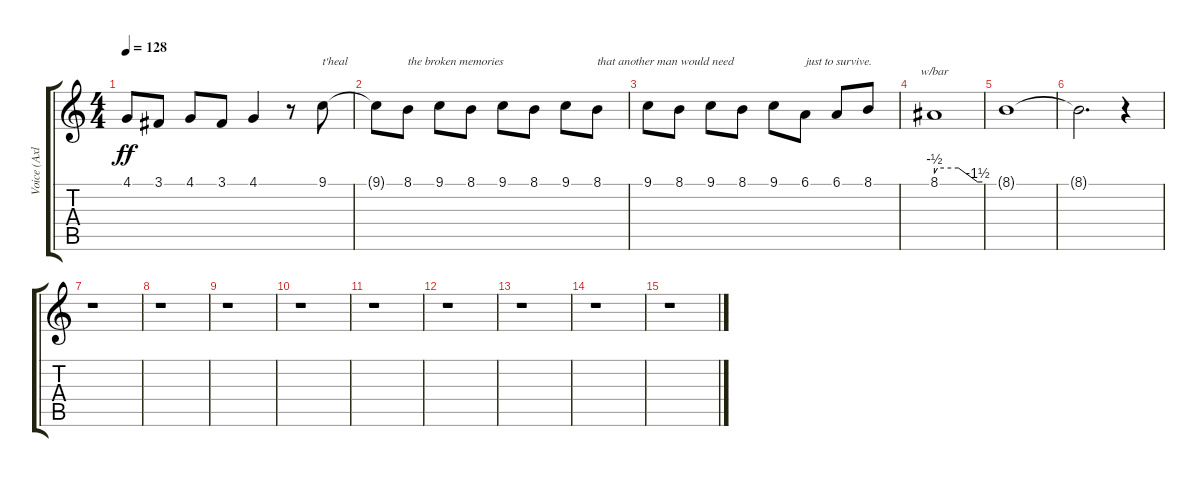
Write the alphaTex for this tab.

\track ("Voice (Axl)" "Voice (Axl") {instrument lead2sawtooth}
\staff {score tabs}
\tuning (Eb4 Bb3 Gb3 Db3 Ab2 Eb2) {hide}
\ts (4 4)
\tempo 128
\clef g2
\ks c
4.1.8{dy ff} 3.1.8 4.1.8 3.1.8 4.1.4 r.8 9.1.8{txt "t'heal"} |
9.1{t}.8 8.1.8{txt "the broken memories"} 9.1.8 8.1.8 9.1.8 8.1.8 9.1.8 8.1.8{txt "that another man would need"} |
9.1.8 8.1.8 9.1.8 8.1.8 9.1.8 6.1.8{txt "just to survive."} 6.1.8 8.1.8 |
8.1.1{tbe (custom default 0 -2 4 0 30 0 54 -6 60 -6)} |
8.1{t}.1 |
8.1{t}.2{d} r.4 |
r.1 |
r.1 |
r.1 |
r.1 |
r.1 |
r.1 |
r.1 |
r.1 |
r.1
